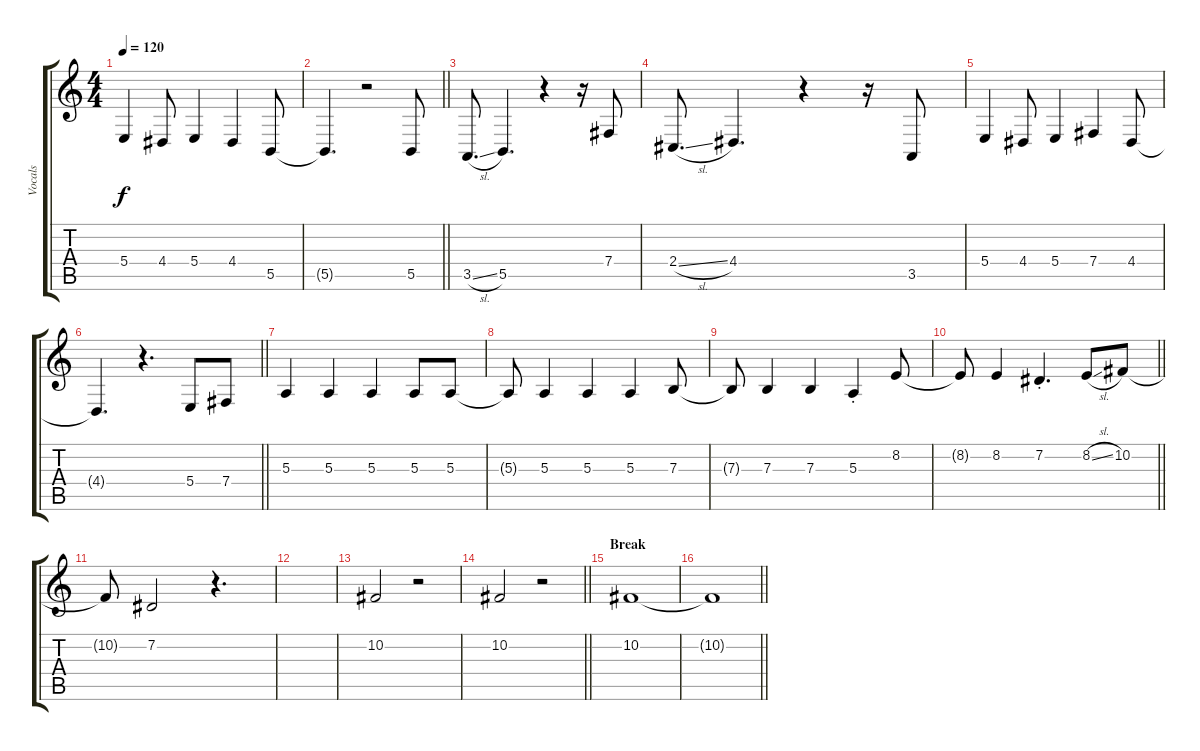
\track ("Vocals" "Vocals") {instrument altosax}
\staff {score tabs}
\tuning (Db4 Ab3 E3 B2 Gb2 B1) {hide}
\ts (4 4)
\tempo 120
\clef g2
\ks c
5.4.4{dy f} 4.4.8 5.4.4 4.4.4 5.5.8 |
\barLineRight lightlight
5.5{t}.4{d} r.2 5.5.8 |
3.5{sl}.8{d} 5.5.4{d} r.4 r.16 7.4.8 |
2.4{sl}.8{d} 4.4.4{d} r.4 r.16 3.5.8 |
5.4.4 4.4.8 5.4.4 7.4.4 4.4.8 |
\barLineRight lightlight
4.4{t}.4{d} r.4{d} 5.4.8 7.4.8 |
5.3.4 5.3.4 5.3.4 5.3.8 5.3.8 |
5.3{t}.8 5.3.4 5.3.4 5.3.4 7.3.8 |
7.3{t}.8 7.3.4 7.3.4 5.3{st}.4 8.2.8 |
\barLineRight lightlight
8.2{t}.8 8.2.4 7.2{st}.4{d} 8.2{sl}.8 10.2.8 |
10.2{t}.8 7.2.2 r.4{d} |
|
10.2.2 r.2 |
\barLineRight lightlight
10.2.2 r.2 |
\section ("" "Break")
10.2.1 |
\barLineRight lightlight
10.2{t}.1
